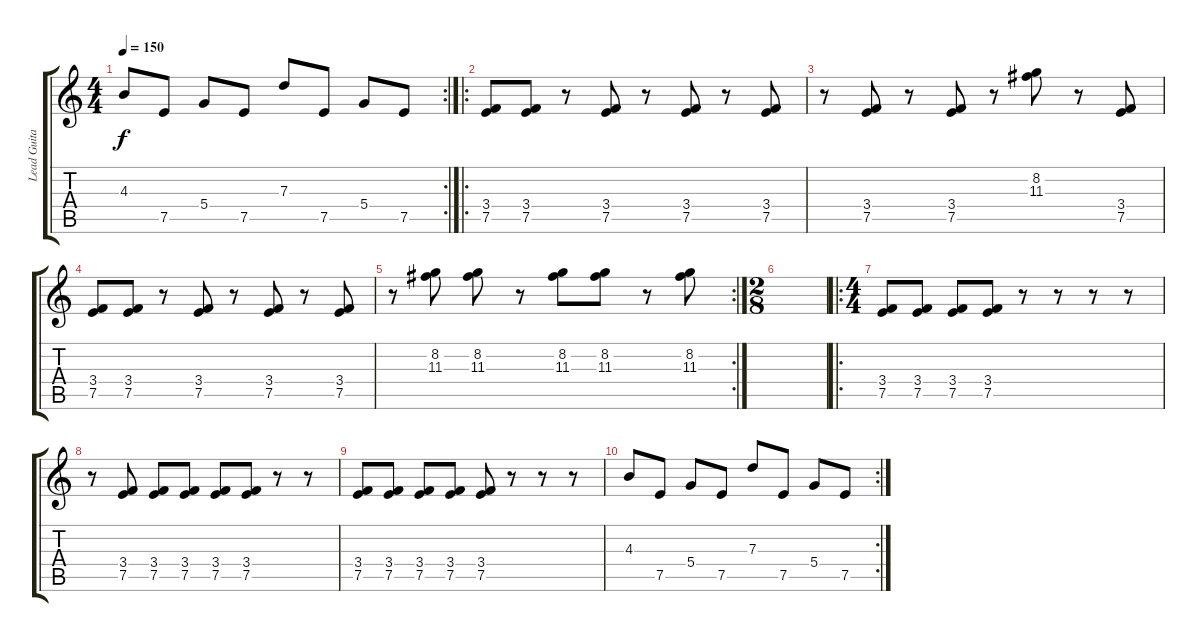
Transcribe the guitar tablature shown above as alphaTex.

\track ("Lead Guitar" "Lead Guita") {instrument distortionguitar}
\staff {score tabs}
\tuning (E4 B3 G3 D3 A2 E2) {hide}
\rc 2
\ts (4 4)
\tempo 150
\clef g2
\ks c
4.3.8{dy f} 7.5.8 5.4.8 7.5.8 7.3.8 7.5.8 5.4.8 7.5.8 |
\ro
(3.4 7.5).8 (3.4 7.5).8 r.8 (3.4 7.5).8 r.8 (3.4 7.5).8 r.8 (3.4 7.5).8 |
r.8 (3.4 7.5).8 r.8 (3.4 7.5).8 r.8 (8.2 11.3).8 r.8 (3.4 7.5).8 |
(3.4 7.5).8 (3.4 7.5).8 r.8 (3.4 7.5).8 r.8 (3.4 7.5).8 r.8 (3.4 7.5).8 |
\rc 2
r.8 (8.2 11.3).8 (8.2 11.3).8 r.8 (8.2 11.3).8 (8.2 11.3).8 r.8 (8.2 11.3).8 |
\ts (2 8)
|
\ro
\ts (4 4)
(3.4 7.5).8 (3.4 7.5).8 (3.4 7.5).8 (3.4 7.5).8 r.8 r.8 r.8 r.8 |
r.8 (3.4 7.5).8 (3.4 7.5).8 (3.4 7.5).8 (3.4 7.5).8 (3.4 7.5).8 r.8 r.8 |
(3.4 7.5).8 (3.4 7.5).8 (3.4 7.5).8 (3.4 7.5).8 (3.4 7.5).8 r.8 r.8 r.8 |
\rc 2
4.3.8 7.5.8 5.4.8 7.5.8 7.3.8 7.5.8 5.4.8 7.5.8
